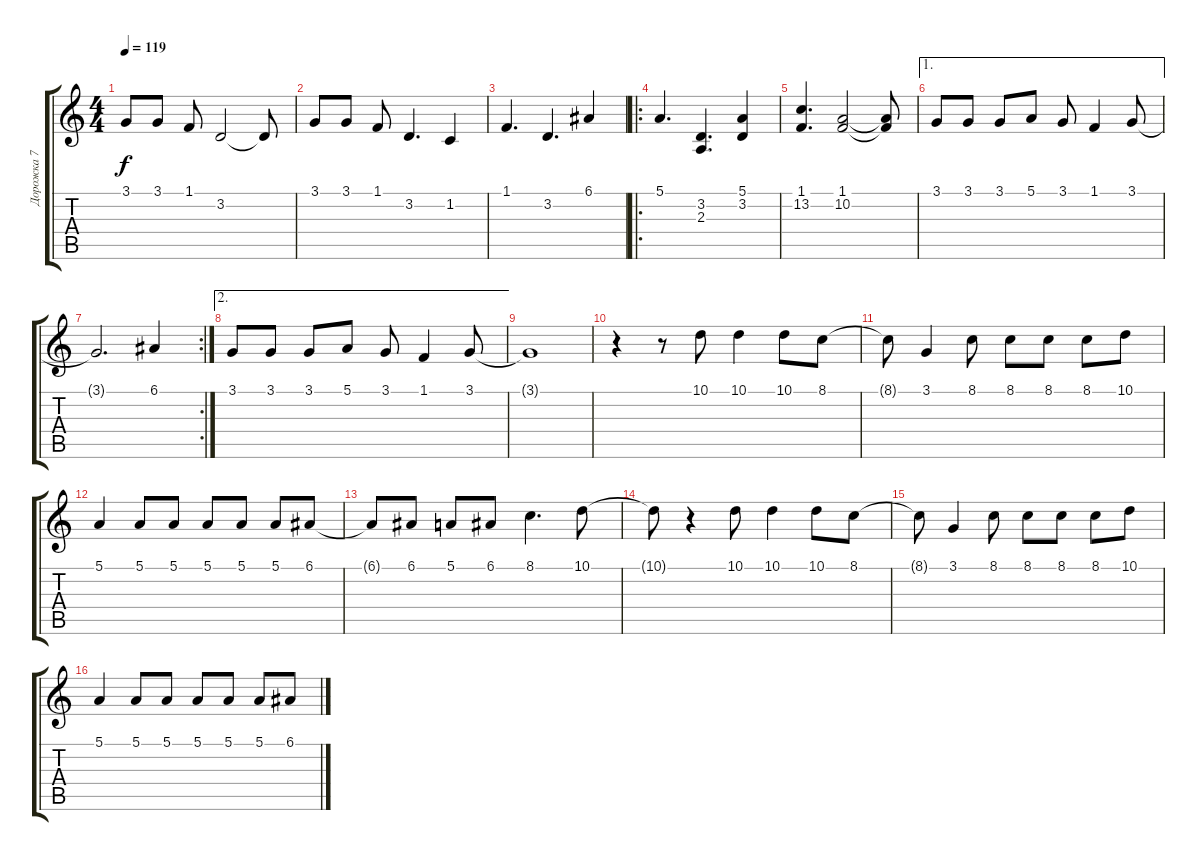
\track ("Дорожка 7" "Дорожка 7") {instrument lead1square}
\staff {score tabs}
\tuning (E4 B3 G3 D3 A2 E2) {hide}
\ts (4 4)
\tempo 119
\clef g2
\ks c
3.1.8{dy f} 3.1.8 1.1.8 3.2.2 3.2{t}.8 |
3.1.8 3.1.8 1.1.8 3.2.4{d} 1.2.4 |
1.1.4{d} 3.2.4{d} 6.1.4 |
\ro
5.1.4{d} (3.2 2.3).4{d} (5.1 3.2).4 |
(1.1 13.2).4{d} (1.1 10.2).2 (1.1{t} 10.2{t}).8 |
\ae 1
3.1.8 3.1.8 3.1.8 5.1.8 3.1.8 1.1.4 3.1.8 |
\rc 2
3.1{t}.2{d} 6.1.4 |
\ae 2
3.1.8 3.1.8 3.1.8 5.1.8 3.1.8 1.1.4 3.1.8 |
3.1{t}.1 |
r.4 r.8 10.1.8 10.1.4 10.1.8 8.1.8 |
8.1{t}.8 3.1.4 8.1.8 8.1.8 8.1.8 8.1.8 10.1.8 |
5.1.4 5.1.8 5.1.8 5.1.8 5.1.8 5.1.8 6.1.8 |
6.1{t}.8 6.1.8 5.1.8 6.1.8 8.1.4{d} 10.1.8 |
10.1{t}.8 r.4 10.1.8 10.1.4 10.1.8 8.1.8 |
8.1{t}.8 3.1.4 8.1.8 8.1.8 8.1.8 8.1.8 10.1.8 |
5.1.4 5.1.8 5.1.8 5.1.8 5.1.8 5.1.8 6.1.8
